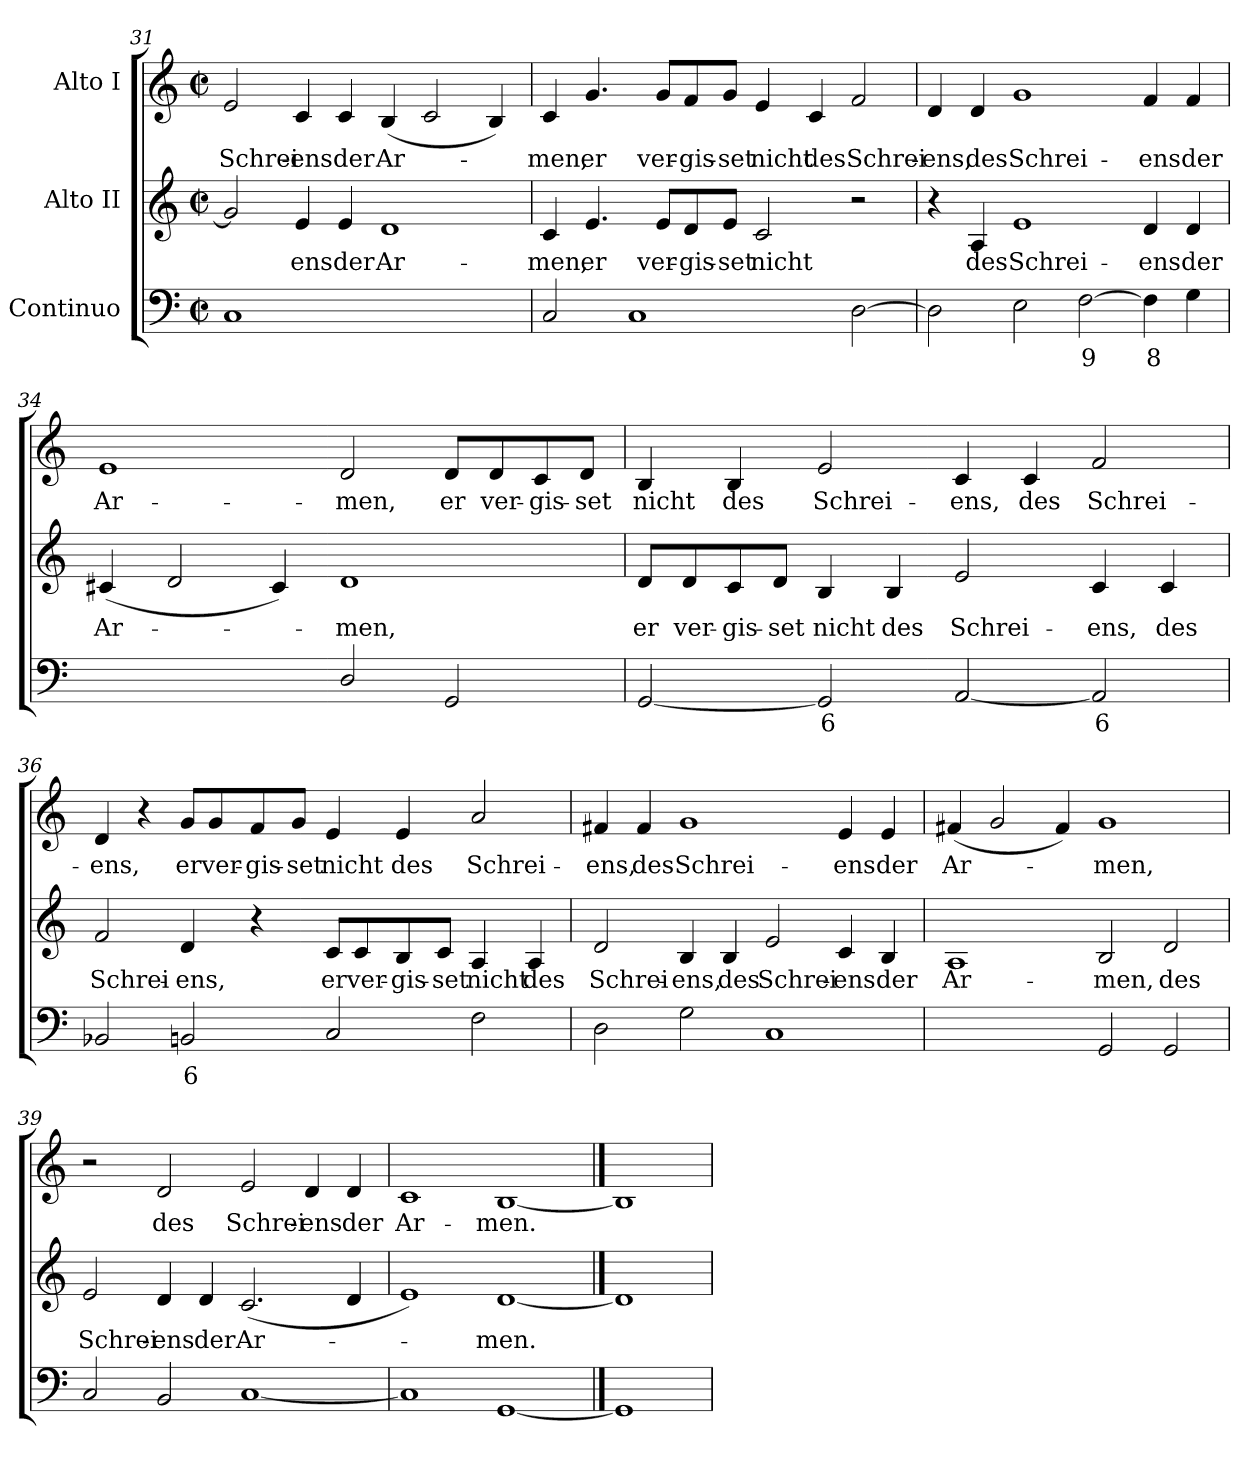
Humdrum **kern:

**kern	**text	**kern	**text	**kern	**text
*part3	*part3	*part2	*part2	*part1	*part1
*staff3	*staff3	*staff2	*staff2	*staff1	*staff1
*I"Continuo	*	*I"Alto II	*	*I"Alto I	*
*clefF4	*	*clefG2	*	*clefG2	*
*k[]	*	*k[]	*	*k[]	*
*C:	*	*C:	*	*C:	*
*M4/2	*	*M4/2	*	*M4/2	*
*met(c|)	*	*met(c|)	*	*met(c|)	*
=31	=31	=31	=31	=31	=31
!	!	!	!	!	!LO:LY:b
1C	.	2g]	.	2e	Schrei-
!	!	!	!LO:LY:b	!	!LO:LY:b
.	.	4e	ens	4c	-ens
!	!	!	!LO:LY:b	!	!LO:LY:b
.	.	4e	der	4c	der
!	!LO:LY:b	!	!LO:LY:b	!	!LO:LY:b
[4Gyy	3	1d	Ar-	(<4B	Ar-
!	!LO:LY:b	!	!	!	!
2Gyy_	4	.	.	2c	.
!	!LO:LY:b	!	!	!	!
4Gyy]	3	.	.	4B)	.
!!LO:LB:g=z
=32	=32	=32	=32	=32	=32
!	!	!	!LO:LY:b	!	!LO:LY:b
2C	.	4c	-men,	4c	men,
!	!	!	!LO:LY:b	!	!LO:LY:b
.	.	4.e	er	4.g	er
1C	.	.	.	.	.
!	!	!	!LO:LY:b	!	!LO:LY:b
.	.	8e/L	ver-	8g/L	ver-
!	!	!	!LO:LY:b	!	!LO:LY:b
.	.	8d/	-gis-	8f/	-gis-
!	!	!	!LO:LY:b	!	!LO:LY:b
.	.	8e/J	-set	8g/J	-set
!	!	!	!LO:LY:b	!	!LO:LY:b
.	.	2c	nicht	4e	nicht
!	!	!	!	!	!LO:LY:b
.	.	.	.	4c	des
!	!	!	!	!	!LO:LY:b
[2D	.	2r	.	2f	Schrei-
=33	=33	=33	=33	=33	=33
!	!	!	!	!	!LO:LY:b
2D]	.	4r	.	4d	-ens,
!	!	!	!LO:LY:b	!	!LO:LY:b
.	.	4A	des	4d	des
!	!	!	!LO:LY:b	!	!LO:LY:b
2E	.	1e	Schrei-	1g	Schrei-
!	!LO:LY:b	!	!	!	!
[2F	9	.	.	.	.
!	!LO:LY:b	!	!LO:LY:b	!	!LO:LY:b
4F]	8	4d	-ens	4f	-ens
!	!	!	!LO:LY:b	!	!LO:LY:b
4G	.	4d	der	4f	der
=34	=34	=34	=34	=34	=34
!	!LO:LY:b	!	!LO:LY:b	!	!LO:LY:b
[4Ayy	.	(<4c#X	Ar-	1e	Ar-
!	!LO:LY:b	!	!	!	!
2Ayy_	4	2d	.	.	.
4Ayy]	.	4c#)	.	.	.
!	!	!	!LO:LY:b	!	!LO:LY:b
2D/	.	1d	men,	2d	-men,
!	!	!	!	!	!LO:LY:b
2GG	.	.	.	8d/L	er
!	!	!	!	!	!LO:LY:b
.	.	.	.	8d/	ver-
!	!	!	!	!	!LO:LY:b
.	.	.	.	8c/	-gis-
!	!	!	!	!	!LO:LY:b
.	.	.	.	8d/J	-set
!!LO:LB:g=z
=35	=35	=35	=35	=35	=35
!	!	!	!LO:LY:b	!	!LO:LY:b
[2GG	.	8d/L	er	4B	nicht
!	!	!	!LO:LY:b	!	!
.	.	8d/	ver-	.	.
!	!	!	!LO:LY:b	!	!LO:LY:b
.	.	8c/	-gis-	4B	des
!	!	!	!LO:LY:b	!	!
.	.	8d/J	-set	.	.
!	!LO:LY:b	!	!LO:LY:b	!	!LO:LY:b
2GG]	6	4B	nicht	2e	Schrei-
!	!	!	!LO:LY:b	!	!
.	.	4B	des	.	.
!	!	!	!LO:LY:b	!	!LO:LY:b
[2AA	.	2e	Schrei-	4c	-ens,
!	!	!	!	!	!LO:LY:b
.	.	.	.	4c	des
!	!LO:LY:b	!	!LO:LY:b	!	!LO:LY:b
2AA]	6	4c	-ens,	2f	Schrei-
!	!	!	!LO:LY:b	!	!
.	.	4c	des	.	.
=36	=36	=36	=36	=36	=36
!	!	!	!LO:LY:b	!	!LO:LY:b
2BB-X	.	2f	Schrei-	4d	-ens,
.	.	.	.	4r	.
!	!LO:LY:b	!	!LO:LY:b	!	!LO:LY:b
2BBn	6	4d	-ens,	8g/L	er
!	!	!	!	!	!LO:LY:b
.	.	.	.	8g/	ver-
!	!	!	!	!	!LO:LY:b
.	.	4r	.	8f/	-gis-
!	!	!	!	!	!LO:LY:b
.	.	.	.	8g/J	-set
!	!	!	!LO:LY:b	!	!LO:LY:b
2C	.	8c/L	er	4e	nicht
!	!	!	!LO:LY:b	!	!
.	.	8c/	ver-	.	.
!	!	!	!LO:LY:b	!	!LO:LY:b
.	.	8B/	-gis-	4e	des
!	!	!	!LO:LY:b	!	!
.	.	8c/J	-set	.	.
!	!	!	!LO:LY:b	!	!LO:LY:b
2F	.	4A	nicht	2a	Schrei-
!	!	!	!LO:LY:b	!	!
.	.	4A	des	.	.
!!LO:LB:g=z
=37	=37	=37	=37	=37	=37
!	!	!	!LO:LY:b	!	!LO:LY:b
2D	.	2d	Schrei-	4f#X	-ens,
!	!	!	!	!	!LO:LY:b
.	.	.	.	4f#	des
!	!	!	!LO:LY:b	!	!LO:LY:b
2G	.	4B	-ens,	1g	Schrei-
!	!	!	!LO:LY:b	!	!
.	.	4B	des	.	.
!	!	!	!LO:LY:b	!	!
1C	.	2e	Schrei-	.	.
!	!	!	!LO:LY:b	!	!LO:LY:b
.	.	4c	-ens	4e	-ens
!	!	!	!LO:LY:b	!	!LO:LY:b
.	.	4B	der	4e	der
=38	=38	=38	=38	=38	=38
!	!	!	!LO:LY:b	!	!LO:LY:b
[4Dyy	.	1A	Ar-	(<4f#X	Ar-
!	!LO:LY:b	!	!	!	!
2Dyy_	4	.	.	2g	.
4Dyy]	.	.	.	4f#)	.
!	!	!	!LO:LY:b	!	!LO:LY:b
2GG	.	2B	-men,	1g	men,
!	!	!	!LO:LY:b	!	!
2GG	.	2d	des	.	.
=39	=39	=39	=39	=39	=39
!	!	!	!LO:LY:b	!	!
2C	.	2e	Schrei-	2r	.
!	!	!	!LO:LY:b	!	!LO:LY:b
2BB	.	4d	-ens	2d	des
!	!	!	!LO:LY:b	!	!
.	.	4d	der	.	.
!	!	!	!LO:LY:b	!	!LO:LY:b
[1C	.	(<2.c	Ar-	2e	Schrei-
!	!	!	!	!	!LO:LY:b
.	.	.	.	4d	-ens
!	!	!	!	!	!LO:LY:b
.	.	4d	.	4d	der
=40	=40	=40	=40	=40	=40
!	!	!	!	!	!LO:LY:b
1C]	.	1e)	.	1c	Ar-
!	!	!	!LO:LY:b	!	!LO:LY:b
[1GG	.	[1d	men.	[1B	-men.
==41	==41	==41	==41	==41	==41
1GG]	.	1d]	.	1B]	.
=	=	=	=	=	=
*-	*-	*-	*-	*-	*-
